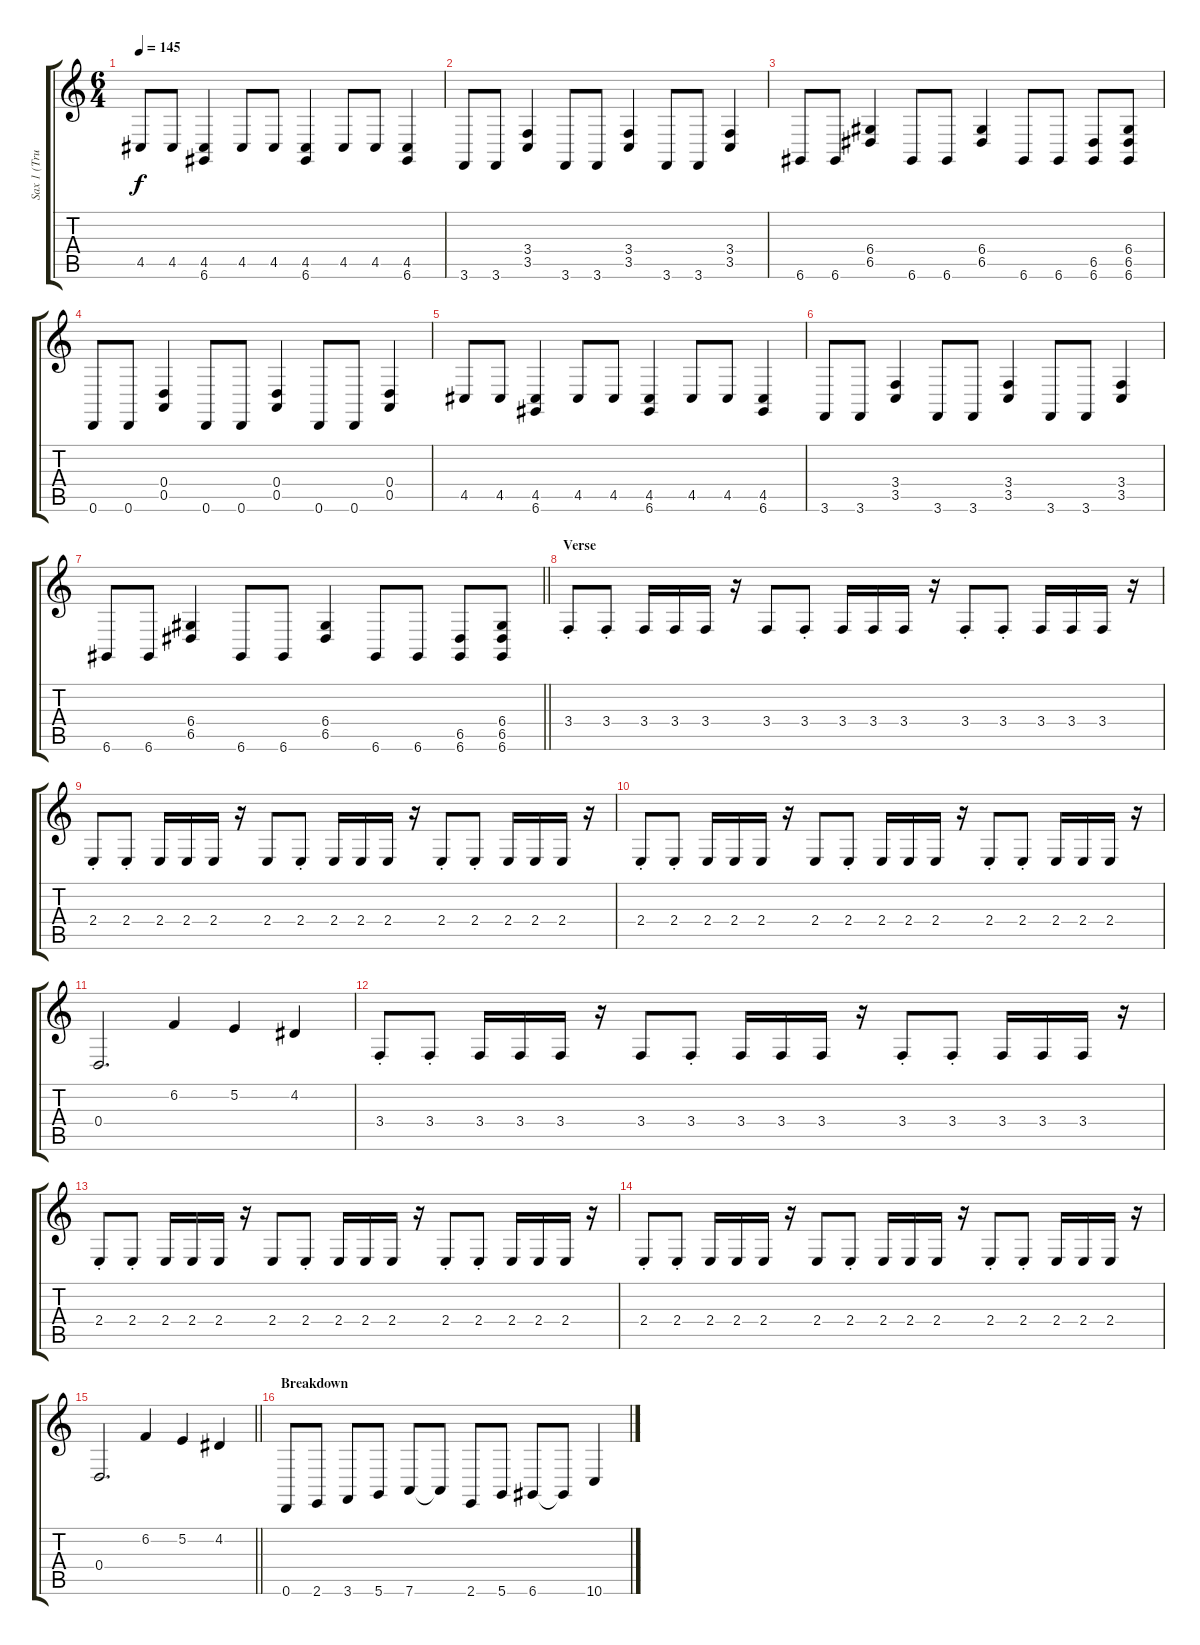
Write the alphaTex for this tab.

\track ("Sax 1 (Trumpet1)" "Sax 1 (Tru") {instrument tenorsax}
\staff {score tabs}
\tuning (E4 B3 G3 D3 A2 D2) {hide}
\ts (6 4)
\tempo 145
\clef g2
\ks c
4.5.8{dy f} 4.5.8 (4.5 6.6).4 4.5.8 4.5.8 (4.5 6.6).4 4.5.8 4.5.8 (4.5 6.6).4 |
3.6.8 3.6.8 (3.4 3.5).4 3.6.8 3.6.8 (3.4 3.5).4 3.6.8 3.6.8 (3.4 3.5).4 |
6.6.8 6.6.8 (6.4 6.5).4 6.6.8 6.6.8 (6.4 6.5).4 6.6.8 6.6.8 (6.5 6.6).8 (6.4 6.5 6.6).8 |
0.6.8 0.6.8 (0.4 0.5).4 0.6.8 0.6.8 (0.4 0.5).4 0.6.8 0.6.8 (0.4 0.5).4 |
4.5.8 4.5.8 (4.5 6.6).4 4.5.8 4.5.8 (4.5 6.6).4 4.5.8 4.5.8 (4.5 6.6).4 |
3.6.8 3.6.8 (3.4 3.5).4 3.6.8 3.6.8 (3.4 3.5).4 3.6.8 3.6.8 (3.4 3.5).4 |
\barLineRight lightlight
6.6.8 6.6.8 (6.4 6.5).4 6.6.8 6.6.8 (6.4 6.5).4 6.6.8 6.6.8 (6.5 6.6).8 (6.4 6.5 6.6).8 |
\section ("" "Verse")
3.4{st}.8{volume 12 instrument trumpet} 3.4{st}.8 3.4.16 3.4.16 3.4.16 r.16 3.4.8 3.4{st}.8 3.4.16 3.4.16 3.4.16 r.16 3.4{st}.8 3.4{st}.8 3.4.16 3.4.16 3.4.16 r.16 |
2.4{st}.8 2.4{st}.8 2.4.16 2.4.16 2.4.16 r.16 2.4.8 2.4{st}.8 2.4.16 2.4.16 2.4.16 r.16 2.4{st}.8 2.4{st}.8 2.4.16 2.4.16 2.4.16 r.16 |
2.4{st}.8 2.4{st}.8 2.4.16 2.4.16 2.4.16 r.16 2.4.8 2.4{st}.8 2.4.16 2.4.16 2.4.16 r.16 2.4{st}.8 2.4{st}.8 2.4.16 2.4.16 2.4.16 r.16 |
0.4.2{d} 6.2.4 5.2.4 4.2.4 |
3.4{st}.8{volume 12 instrument trumpet} 3.4{st}.8 3.4.16 3.4.16 3.4.16 r.16 3.4.8 3.4{st}.8 3.4.16 3.4.16 3.4.16 r.16 3.4{st}.8 3.4{st}.8 3.4.16 3.4.16 3.4.16 r.16 |
2.4{st}.8 2.4{st}.8 2.4.16 2.4.16 2.4.16 r.16 2.4.8 2.4{st}.8 2.4.16 2.4.16 2.4.16 r.16 2.4{st}.8 2.4{st}.8 2.4.16 2.4.16 2.4.16 r.16 |
2.4{st}.8 2.4{st}.8 2.4.16 2.4.16 2.4.16 r.16 2.4.8 2.4{st}.8 2.4.16 2.4.16 2.4.16 r.16 2.4{st}.8 2.4{st}.8 2.4.16 2.4.16 2.4.16 r.16 |
\barLineRight lightlight
0.4.2{d} 6.2.4 5.2.4 4.2.4 |
\section ("" "Breakdown")
0.6.8{volume 14 instrument tenorsax} 2.6.8 3.6.8 5.6.8 7.6.8 7.6{t}.8 2.6.8 5.6.8 6.6.8 6.6{t}.8 10.6.4
